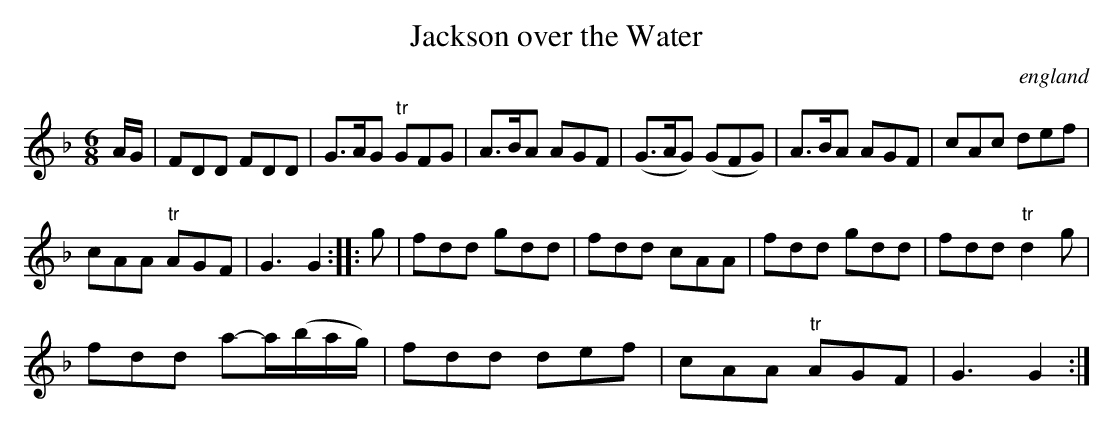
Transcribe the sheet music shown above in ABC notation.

X:1
T:Jackson over the Water
O:england
M:6/8
K:GDor
A/G/|\
FDD FDD| G>AG "tr"GFG| \
A>BA AGF| (G>AG) (GFG)|\
A>BA AGF| cAc def|
cAA "tr"AGF| G3 G2::\
g|\
fdd gdd| fdd cAA| \
fdd gdd| fdd "tr"d2g|
fdd a-a/(b/a/g/)| fdd def| \
cAA "tr"AGF| G3G2:|
